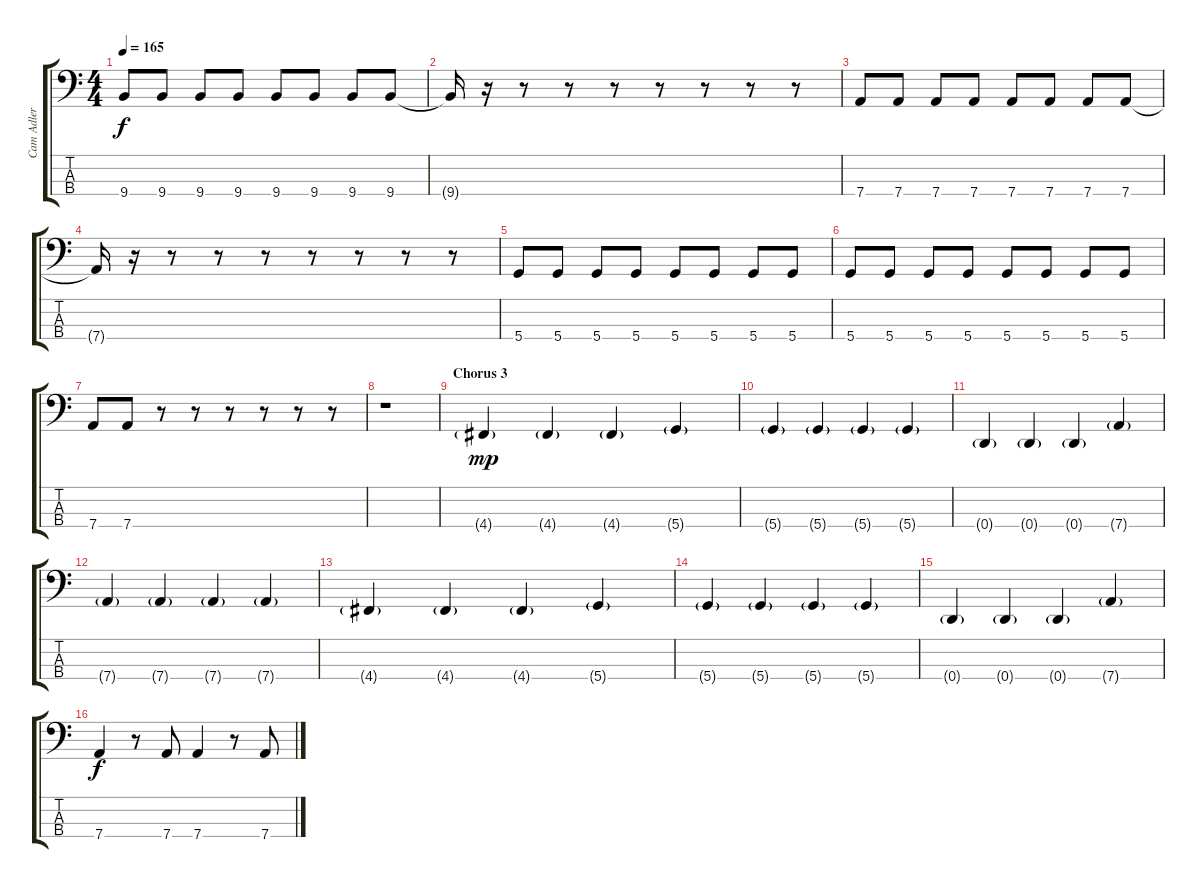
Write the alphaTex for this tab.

\track ("Cam Adler" "Cam Adler") {instrument electricbassfinger}
\staff {score tabs}
\tuning (G2 D2 A1 D1) {hide}
\ts (4 4)
\tempo 165
\clef f4
\ks c
9.4.8{dy f} 9.4.8 9.4.8 9.4.8 9.4.8 9.4.8 9.4.8 9.4.8 |
9.4{t}.16 r.16 r.8 r.8 r.8 r.8 r.8 r.8 r.8 |
7.4.8 7.4.8 7.4.8 7.4.8 7.4.8 7.4.8 7.4.8 7.4.8 |
7.4{t}.16 r.16 r.8 r.8 r.8 r.8 r.8 r.8 r.8 |
5.4.8 5.4.8 5.4.8 5.4.8 5.4.8 5.4.8 5.4.8 5.4.8 |
5.4.8 5.4.8 5.4.8 5.4.8 5.4.8 5.4.8 5.4.8 5.4.8 |
7.4.8 7.4.8 r.8 r.8 r.8 r.8 r.8 r.8 |
r.1 |
\section ("" "Chorus 3")
4.4{g}.4{dy mp} 4.4{g}.4 4.4{g}.4 5.4{g}.4 |
5.4{g}.4 5.4{g}.4 5.4{g}.4 5.4{g}.4 |
0.4{g}.4 0.4{g}.4 0.4{g}.4 7.4{g}.4 |
7.4{g}.4 7.4{g}.4 7.4{g}.4 7.4{g}.4 |
4.4{g}.4 4.4{g}.4 4.4{g}.4 5.4{g}.4 |
5.4{g}.4 5.4{g}.4 5.4{g}.4 5.4{g}.4 |
0.4{g}.4 0.4{g}.4 0.4{g}.4 7.4{g}.4 |
7.4.4{dy f} r.8 7.4.8 7.4.4 r.8 7.4.8
